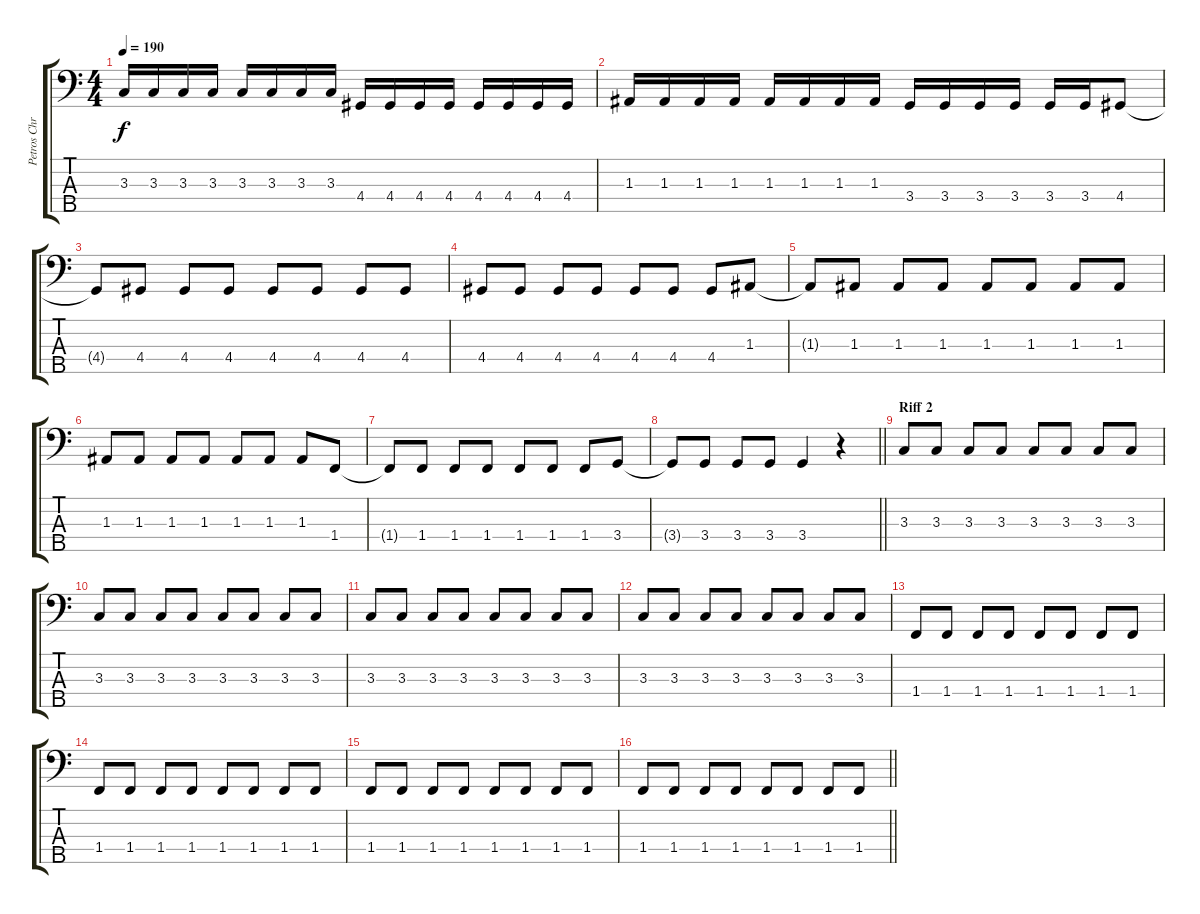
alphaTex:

\track ("Petros Christo" "Petros Chr") {instrument electricbassfinger}
\staff {score tabs}
\tuning (G2 D2 A1 E1 B0) {hide}
\ts (4 4)
\tempo 190
\clef f4
\ks c
3.3.16{dy f} 3.3.16 3.3.16 3.3.16 3.3.16 3.3.16 3.3.16 3.3.16 4.4.16 4.4.16 4.4.16 4.4.16 4.4.16 4.4.16 4.4.16 4.4.16 |
1.3.16 1.3.16 1.3.16 1.3.16 1.3.16 1.3.16 1.3.16 1.3.16 3.4.16 3.4.16 3.4.16 3.4.16 3.4.16 3.4.16 4.4.8 |
4.4{t}.8 4.4.8 4.4.8 4.4.8 4.4.8 4.4.8 4.4.8 4.4.8 |
4.4.8 4.4.8 4.4.8 4.4.8 4.4.8 4.4.8 4.4.8 1.3.8 |
1.3{t}.8 1.3.8 1.3.8 1.3.8 1.3.8 1.3.8 1.3.8 1.3.8 |
1.3.8 1.3.8 1.3.8 1.3.8 1.3.8 1.3.8 1.3.8 1.4.8 |
1.4{t}.8 1.4.8 1.4.8 1.4.8 1.4.8 1.4.8 1.4.8 3.4.8 |
\barLineRight lightlight
3.4{t}.8 3.4.8 3.4.8 3.4.8 3.4.4 r.4 |
\section ("" "Riff 2")
3.3.8 3.3.8 3.3.8 3.3.8 3.3.8 3.3.8 3.3.8 3.3.8 |
3.3.8 3.3.8 3.3.8 3.3.8 3.3.8 3.3.8 3.3.8 3.3.8 |
3.3.8 3.3.8 3.3.8 3.3.8 3.3.8 3.3.8 3.3.8 3.3.8 |
3.3.8 3.3.8 3.3.8 3.3.8 3.3.8 3.3.8 3.3.8 3.3.8 |
1.4.8 1.4.8 1.4.8 1.4.8 1.4.8 1.4.8 1.4.8 1.4.8 |
1.4.8 1.4.8 1.4.8 1.4.8 1.4.8 1.4.8 1.4.8 1.4.8 |
1.4.8 1.4.8 1.4.8 1.4.8 1.4.8 1.4.8 1.4.8 1.4.8 |
\barLineRight lightlight
1.4.8 1.4.8 1.4.8 1.4.8 1.4.8 1.4.8 1.4.8 1.4.8
